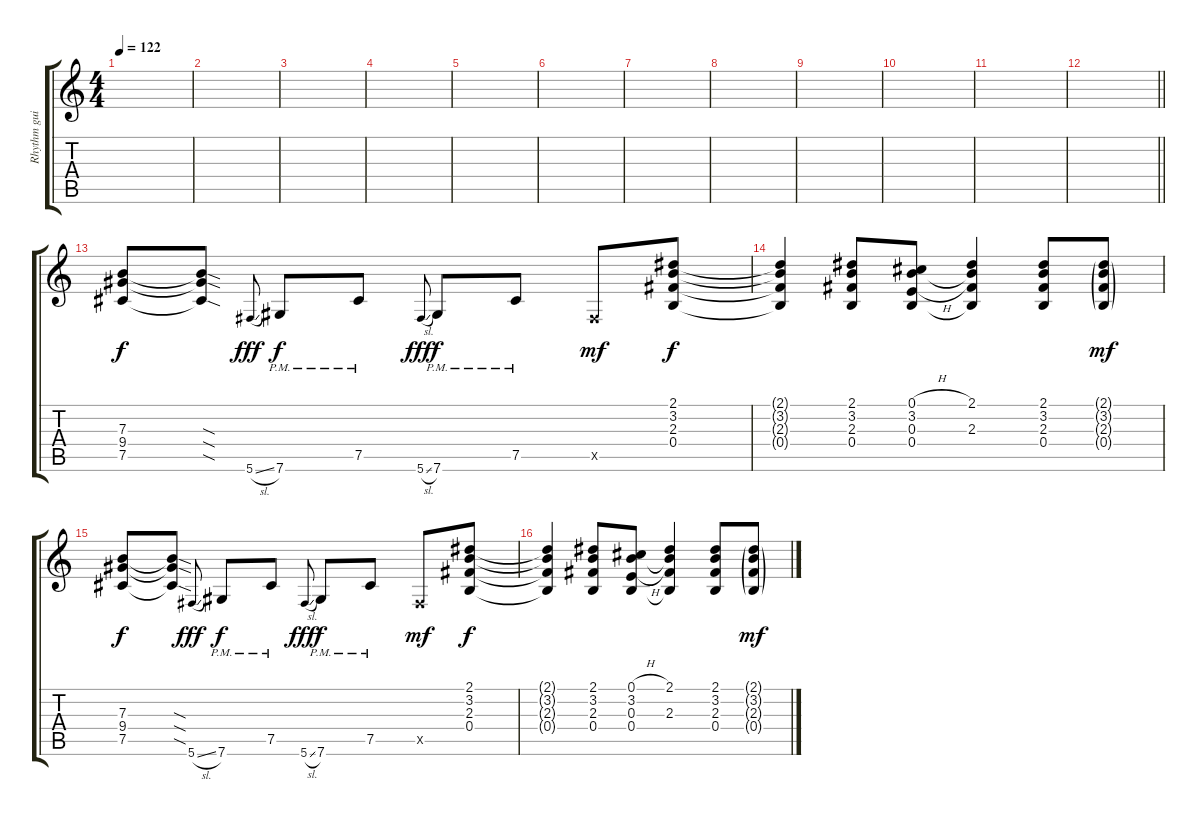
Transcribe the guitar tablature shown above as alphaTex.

\track ("Rhythm guitar 2" "Rhythm gui") {instrument overdrivenguitar}
\staff {score tabs}
\tuning (Db4 Ab3 E3 B2 Gb2 Db2) {hide}
\ts (4 4)
\tempo 122
\clef g2
\ks c
|
|
|
|
|
|
|
|
|
|
|
\barLineRight lightlight
|
\section ("" "")
(7.3 9.4 7.5).8 (7.3{sod t} 9.4{sod t} 7.5{sod t}).8 5.6{sl}.8{gr onbeat dy fff} 7.6{pm}.8{dy f} 7.5{pm}.8 5.6{sl}.8{gr onbeat dy fff} 7.6{pm}.8{dy f} 7.5{pm}.8 0.5{x}.8{dy mf} (2.1 3.2 2.3 0.4).8{dy f} |
(2.1{t} 3.2{t} 2.3{t} 0.4{t}).4 (2.1 3.2 2.3 0.4).8 (0.1{h} 3.2 0.3{h} 0.4).8 (2.1 3.2{t} 2.3 0.4{t}).4 (2.1 3.2 2.3 0.4).8 (2.1{g} 3.2{g} 2.3{g} 0.4{g}).8{dy mf} |
(7.3 9.4 7.5).8{dy f} (7.3{sod t} 9.4{sod t} 7.5{sod t}).8 5.6{sl}.8{gr onbeat dy fff} 7.6{pm}.8{dy f} 7.5{pm}.8 5.6{sl}.8{gr onbeat dy fff} 7.6{pm}.8{dy f} 7.5{pm}.8 0.5{x}.8{dy mf} (2.1 3.2 2.3 0.4).8{dy f} |
(2.1{t} 3.2{t} 2.3{t} 0.4{t}).4 (2.1 3.2 2.3 0.4).8 (0.1{h} 3.2 0.3{h} 0.4).8 (2.1 3.2{t} 2.3 0.4{t}).4 (2.1 3.2 2.3 0.4).8 (2.1{g} 3.2{g} 2.3{g} 0.4{g}).8{dy mf}
